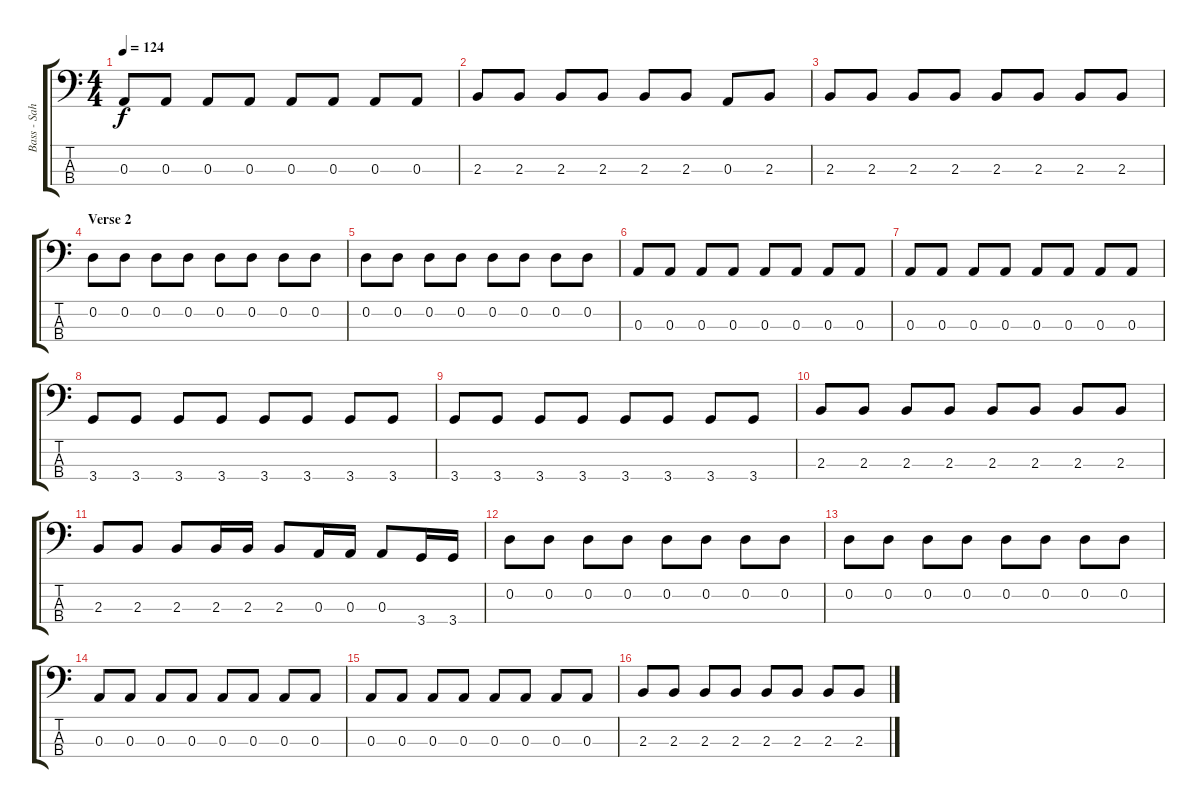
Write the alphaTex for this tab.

\track ("Bass - Sahnie" "Bass - Sah") {instrument electricbasspick}
\staff {score tabs}
\tuning (G2 D2 A1 E1) {hide}
\ts (4 4)
\tempo 124
\clef f4
\ks c
0.3.8{dy f} 0.3.8 0.3.8 0.3.8 0.3.8 0.3.8 0.3.8 0.3.8 |
2.3.8 2.3.8 2.3.8 2.3.8 2.3.8 2.3.8 0.3.8 2.3.8 |
2.3.8 2.3.8 2.3.8 2.3.8 2.3.8 2.3.8 2.3.8 2.3.8 |
\section ("" "Verse 2")
0.2.8 0.2.8 0.2.8 0.2.8 0.2.8 0.2.8 0.2.8 0.2.8 |
0.2.8 0.2.8 0.2.8 0.2.8 0.2.8 0.2.8 0.2.8 0.2.8 |
0.3.8 0.3.8 0.3.8 0.3.8 0.3.8 0.3.8 0.3.8 0.3.8 |
0.3.8 0.3.8 0.3.8 0.3.8 0.3.8 0.3.8 0.3.8 0.3.8 |
3.4.8 3.4.8 3.4.8 3.4.8 3.4.8 3.4.8 3.4.8 3.4.8 |
3.4.8 3.4.8 3.4.8 3.4.8 3.4.8 3.4.8 3.4.8 3.4.8 |
2.3.8 2.3.8 2.3.8 2.3.8 2.3.8 2.3.8 2.3.8 2.3.8 |
2.3.8 2.3.8 2.3.8 2.3.16 2.3.16 2.3.8 0.3.16 0.3.16 0.3.8 3.4.16 3.4.16 |
0.2.8 0.2.8 0.2.8 0.2.8 0.2.8 0.2.8 0.2.8 0.2.8 |
0.2.8 0.2.8 0.2.8 0.2.8 0.2.8 0.2.8 0.2.8 0.2.8 |
0.3.8 0.3.8 0.3.8 0.3.8 0.3.8 0.3.8 0.3.8 0.3.8 |
0.3.8 0.3.8 0.3.8 0.3.8 0.3.8 0.3.8 0.3.8 0.3.8 |
2.3.8 2.3.8 2.3.8 2.3.8 2.3.8 2.3.8 2.3.8 2.3.8
